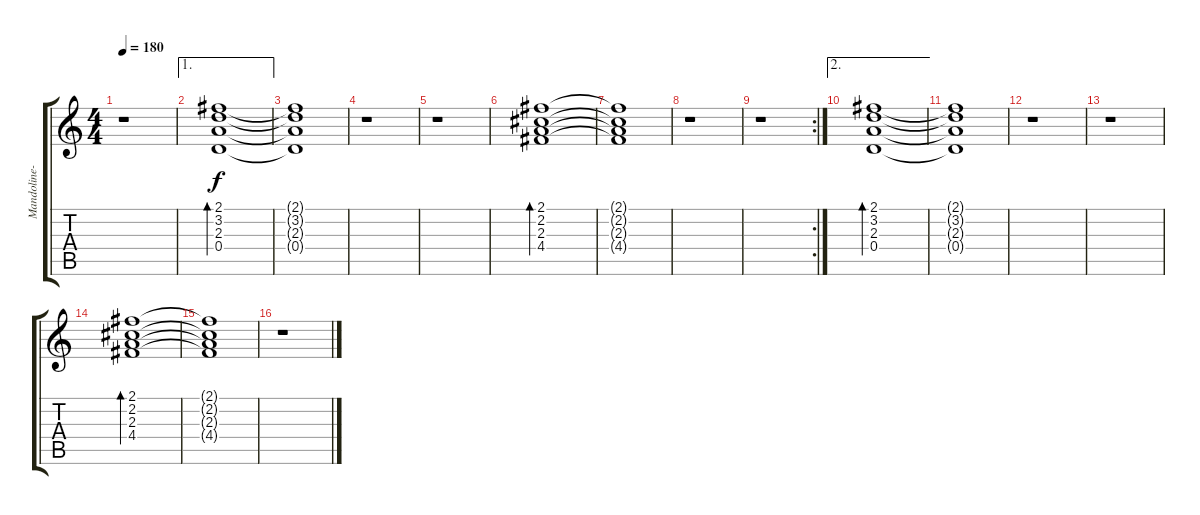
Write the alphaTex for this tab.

\track ("Mandoline-add. guitar" "Mandoline-") {instrument acousticguitarsteel}
\staff {score tabs}
\tuning (E4 B3 G3 D3 A2 E2) {hide}
\ts (4 4)
\tempo 180
\clef g2
\ks c
r.1{dy f} |
\ae 1
(2.1 3.2 2.3 0.4).1{bd 240} |
(2.1{t} 3.2{t} 2.3{t} 0.4{t}).1 |
r.1 |
r.1 |
(2.1 2.2 2.3 4.4).1{bd 240} |
(2.1{t} 2.2{t} 2.3{t} 4.4{t}).1 |
r.1 |
\rc 2
r.1 |
\ae 2
(2.1 3.2 2.3 0.4).1{bd 240} |
(2.1{t} 3.2{t} 2.3{t} 0.4{t}).1 |
r.1 |
r.1 |
(2.1 2.2 2.3 4.4).1{bd 240} |
(2.1{t} 2.2{t} 2.3{t} 4.4{t}).1 |
r.1
